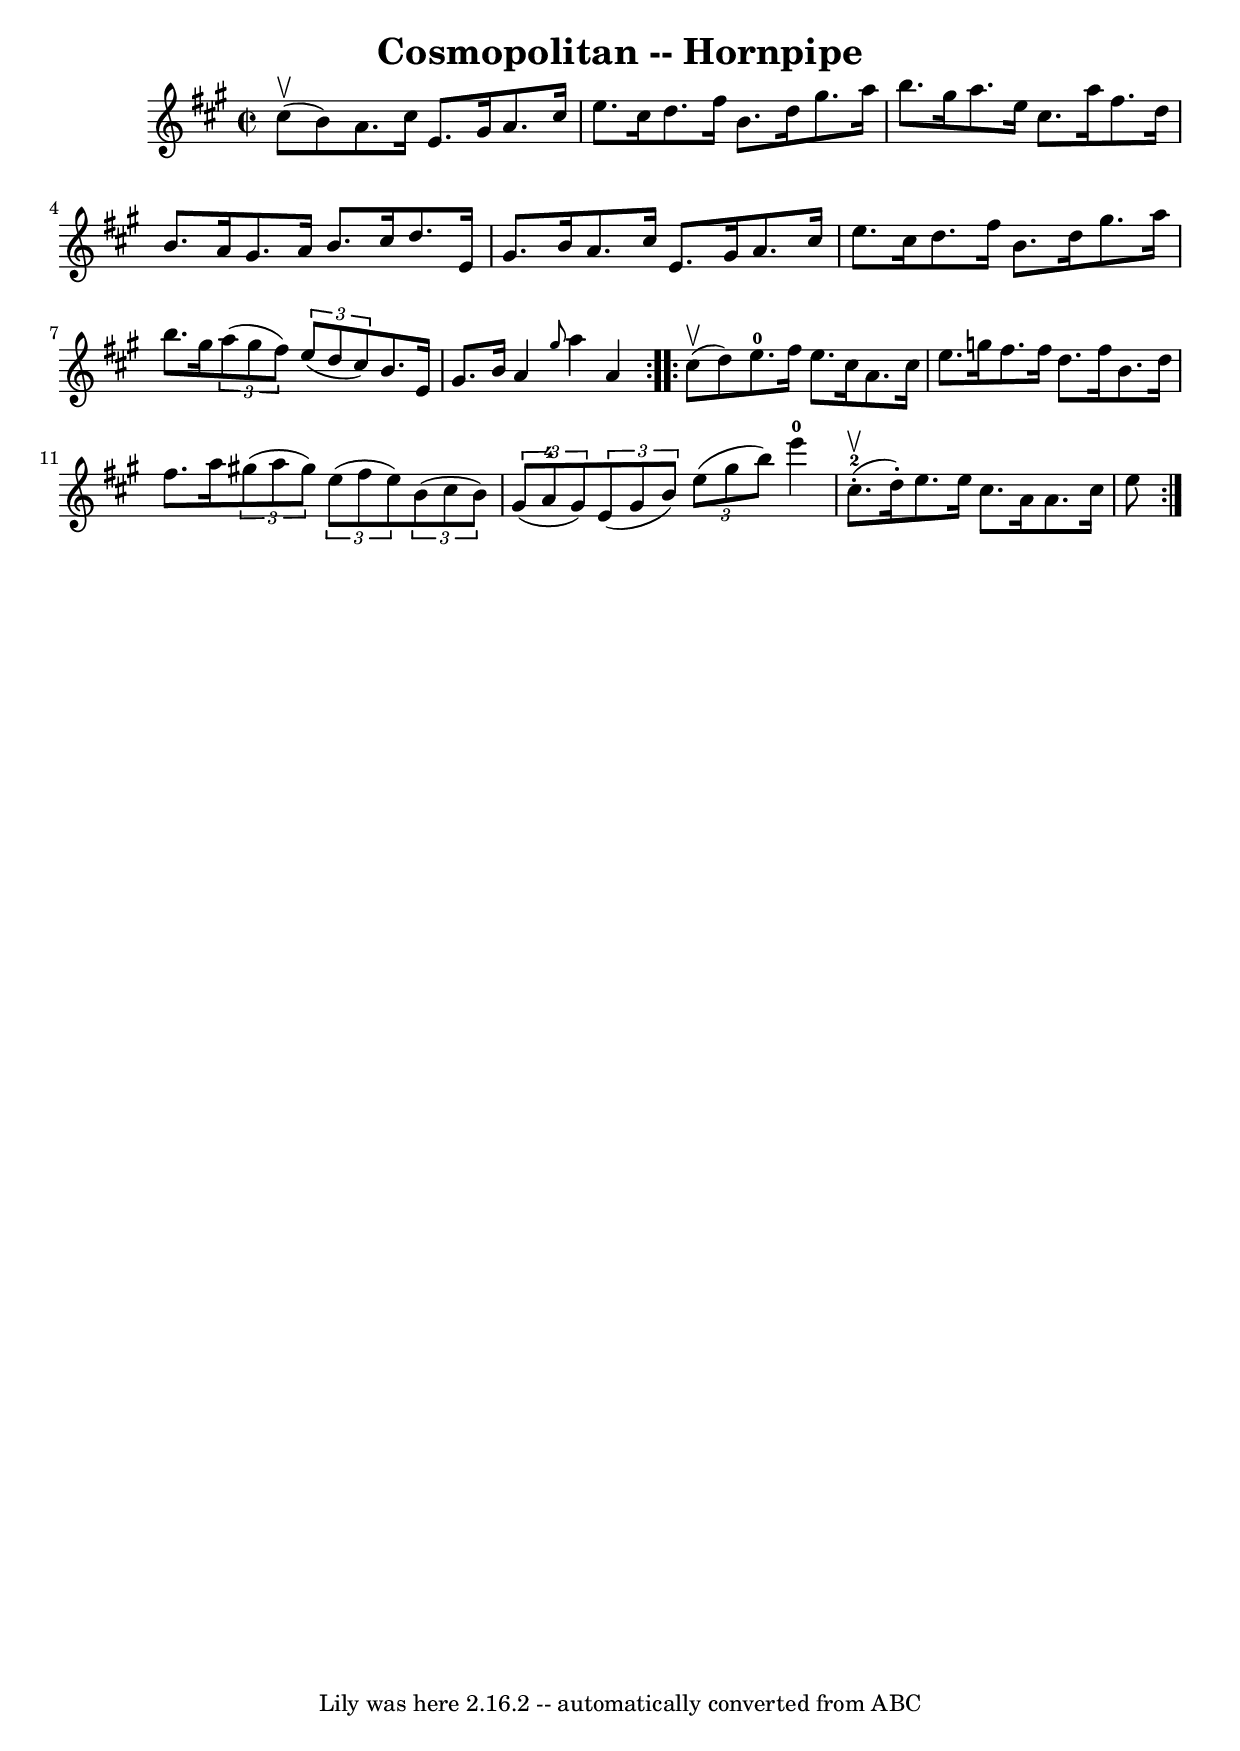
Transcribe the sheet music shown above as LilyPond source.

\version "2.16.2"
\include "Mammoth.ily"
\header {
  %% book = "Cole's 1000 Fiddle Tunes"
 crossRefNumber = "1"
 footnotes = ""
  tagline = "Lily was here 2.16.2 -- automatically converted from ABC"
  title = "Cosmopolitan -- Hornpipe"

}
voicedefault =  {



  \repeat volta 2 {

    \override Staff.TimeSignature #'style = #'C
    \time 2/2 
    \key a \major cis''8 (^\upbow b'8)  |
 a'8. cis''16 e'8. gis'16 a'8. cis''16 e''8. cis''16   |
 d''8. fis''16 b'8. d''16 gis''8. a''16 b''8. gis''16    |
 a''8. e''16 cis''8. a''16 fis''8. d''16 b'8. a'16   |
 gis'8. a'16 b'8. cis''16 d''8. e'16 gis'8. b'16   |
 a'8. cis''16 e'8. gis'16 a'8. cis''16 e''8. cis''16   |
 d''8. fis''16 b'8. d''16 gis''8. a''16 b''8. gis''16   |
    \times 2/3 { a''8 (gis''8 fis''8  
		) 
	       }   \times 2/3 { e''8 (d''8 cis''8) 
			      } b'8. e'16 gis'8. b'16   |
 a'4  \grace { gis''8  
		} a''4 a'4  
  }     

  \repeat volta 2 { cis''8 (^\upbow d''8)  |
 e''8.-0 fis''16 e''8. cis''16 a'8. cis''16 e''8. g''16   |
 fis''8. fis''16 d''8. fis''16 b'8. d''16 fis''8. a''16    |
    \times 2/3 { gis''!8 (a''8 gis''8) 
	       }   \times 2/3 {   
		 e''8 (fis''8 e''8) 
	       }   \times 2/3 { b'8 (cis''8 b'8) 
			      }   
    \times 2/3 { gis'8 (a'8-4 gis'8)  	       }  |
    \times 2/3 { e'8 (
		 gis'8 b'8) 
	       }   \times 2/3 { e''8 (gis''8 b''8)  			      } e'''4-0 cis''8.-2(^\upbow-. d''16-.)  |
 e''8. e''16    
 cis''8. a'16 a'8. cis''16 e''8      
  }

}

\score{
  <<

    \context Staff="default"
    {
      \voicedefault 
      
    }

  >>
  \layout {
    
  }
  \midi {
  }

}
